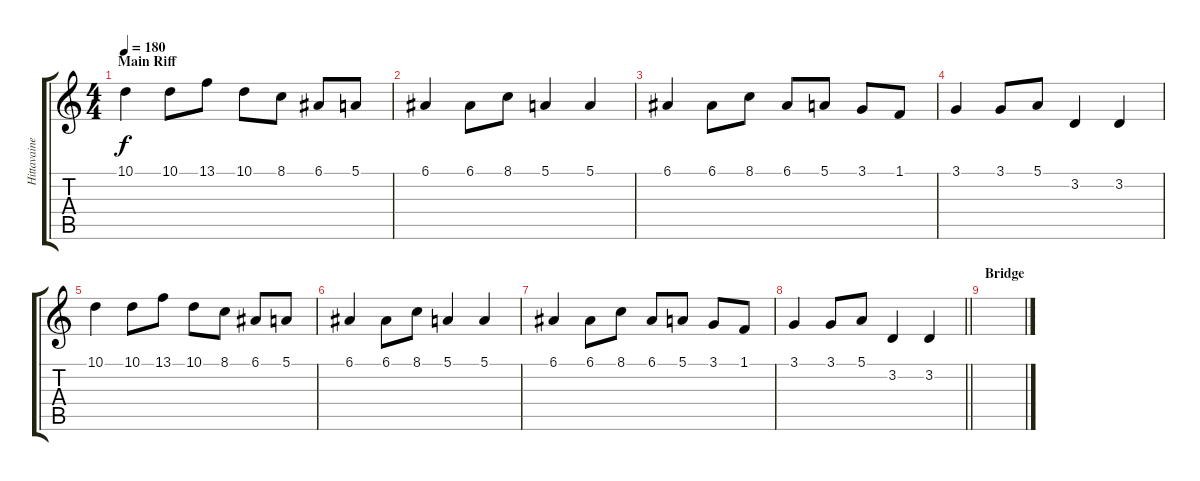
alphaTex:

\track ("Hittavainen" "Hittavaine") {instrument violin}
\staff {score tabs}
\tuning (E4 B3 G3 D3 A2 E2) {hide}
\ts (4 4)
\section ("" "Main Riff")
\tempo 180
\clef g2
\ks c
10.1.4{dy f} 10.1.8 13.1.8 10.1.8 8.1.8 6.1.8 5.1.8 |
6.1.4 6.1.8 8.1.8 5.1.4 5.1.4 |
6.1.4 6.1.8 8.1.8 6.1.8 5.1.8 3.1.8 1.1.8 |
3.1.4 3.1.8 5.1.8 3.2.4 3.2.4 |
10.1.4 10.1.8 13.1.8 10.1.8 8.1.8 6.1.8 5.1.8 |
6.1.4 6.1.8 8.1.8 5.1.4 5.1.4 |
6.1.4 6.1.8 8.1.8 6.1.8 5.1.8 3.1.8 1.1.8 |
\barLineRight lightlight
3.1.4 3.1.8 5.1.8 3.2.4 3.2.4 |
\section ("" "Bridge")
